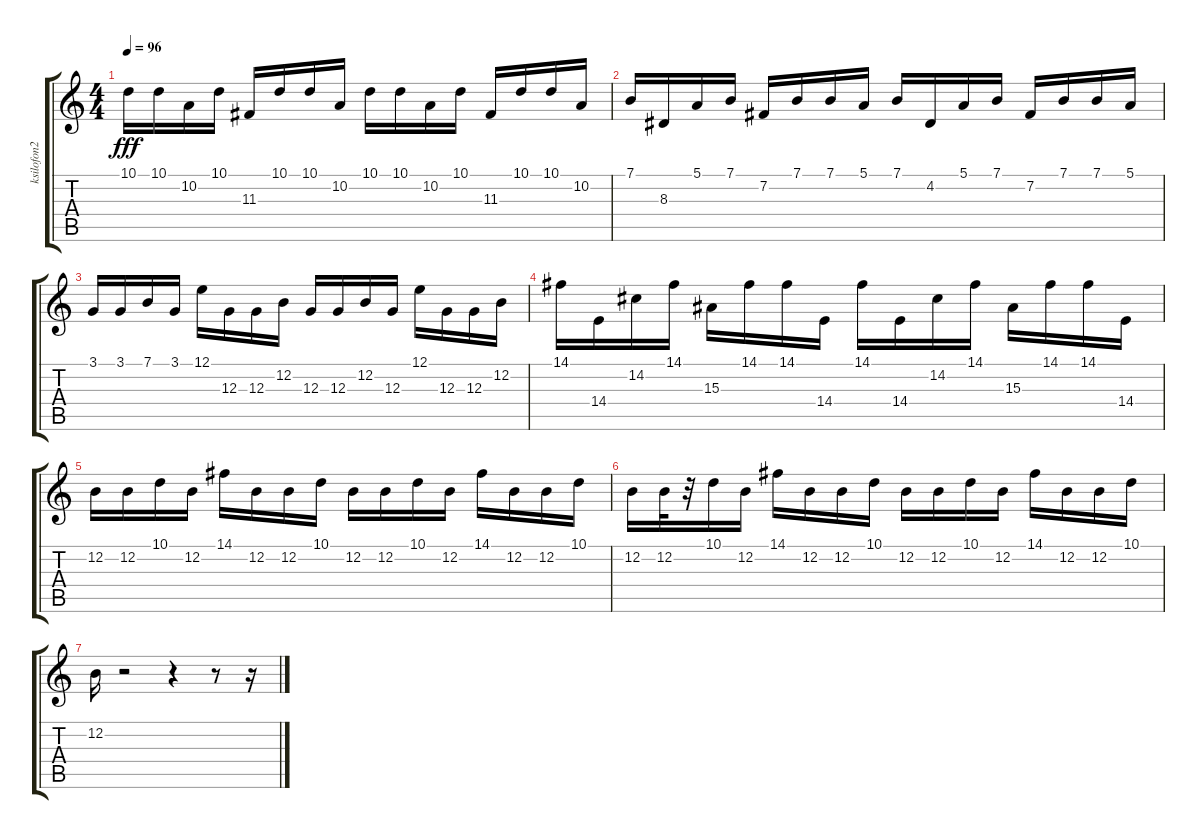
\track ("ksilofon2" "ksilofon2") {instrument agogo}
\staff {score tabs}
\tuning (E4 B3 G3 D3 A2 E2) {hide}
\ts (4 4)
\tempo 96
\clef g2
\ks c
10.1.16{dy fff} 10.1.16 10.2.16 10.1.16 11.3.16 10.1.16 10.1.16 10.2.16 10.1.16 10.1.16 10.2.16 10.1.16 11.3.16 10.1.16 10.1.16 10.2.16 |
7.1.16 8.3.16 5.1.16 7.1.16 7.2.16 7.1.16 7.1.16 5.1.16 7.1.16 4.2.16 5.1.16 7.1.16 7.2.16 7.1.16 7.1.16 5.1.16 |
3.1.16 3.1.16 7.1.16 3.1.16 12.1.16 12.3.16 12.3.16 12.2.16 12.3.16 12.3.16 12.2.16 12.3.16 12.1.16 12.3.16 12.3.16 12.2.16 |
14.1.16 14.4.16 14.2.16 14.1.16 15.3.16 14.1.16 14.1.16 14.4.16 14.1.16 14.4.16 14.2.16 14.1.16 15.3.16 14.1.16 14.1.16 14.4.16 |
12.2.16 12.2.16 10.1.16 12.2.16 14.1.16 12.2.16 12.2.16 10.1.16 12.2.16 12.2.16 10.1.16 12.2.16 14.1.16 12.2.16 12.2.16 10.1.16 |
12.2.16 12.2.32 r.32 10.1.16 12.2.16 14.1.16 12.2.16 12.2.16 10.1.16 12.2.16 12.2.16 10.1.16 12.2.16 14.1.16 12.2.16 12.2.16 10.1.16 |
12.2.16 r.2 r.4 r.8 r.16
